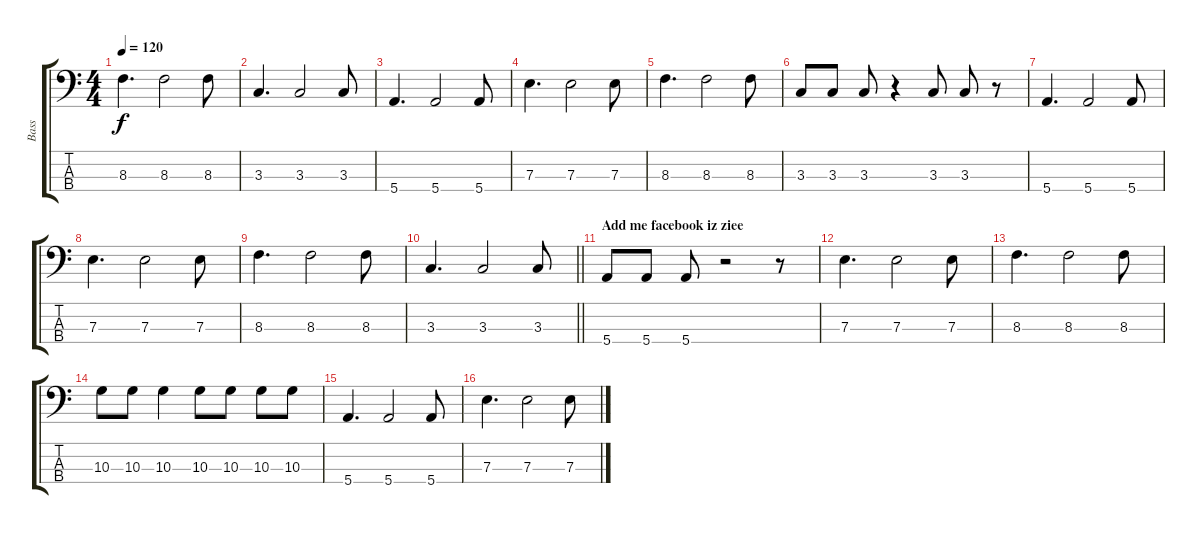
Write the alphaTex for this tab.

\track ("Bass" "Bass") {instrument electricbassfinger}
\staff {score tabs}
\tuning (G2 D2 A1 E1) {hide}
\ts (4 4)
\tempo 120
\clef f4
\ks c
8.3.4{d dy f} 8.3.2 8.3.8 |
3.3.4{d} 3.3.2 3.3.8 |
5.4.4{d} 5.4.2 5.4.8 |
7.3.4{d} 7.3.2 7.3.8 |
8.3.4{d} 8.3.2 8.3.8 |
3.3.8 3.3.8 3.3.8 r.4 3.3.8 3.3.8 r.8 |
5.4.4{d} 5.4.2 5.4.8 |
7.3.4{d} 7.3.2 7.3.8 |
8.3.4{d} 8.3.2 8.3.8 |
\barLineRight lightlight
3.3.4{d} 3.3.2 3.3.8 |
\section ("" "Add me facebook iz ziee")
5.4.8 5.4.8 5.4.8 r.2 r.8 |
7.3.4{d} 7.3.2 7.3.8 |
8.3.4{d} 8.3.2 8.3.8 |
10.3.8 10.3.8 10.3.4 10.3.8 10.3.8 10.3.8 10.3.8 |
5.4.4{d} 5.4.2 5.4.8 |
7.3.4{d} 7.3.2 7.3.8
